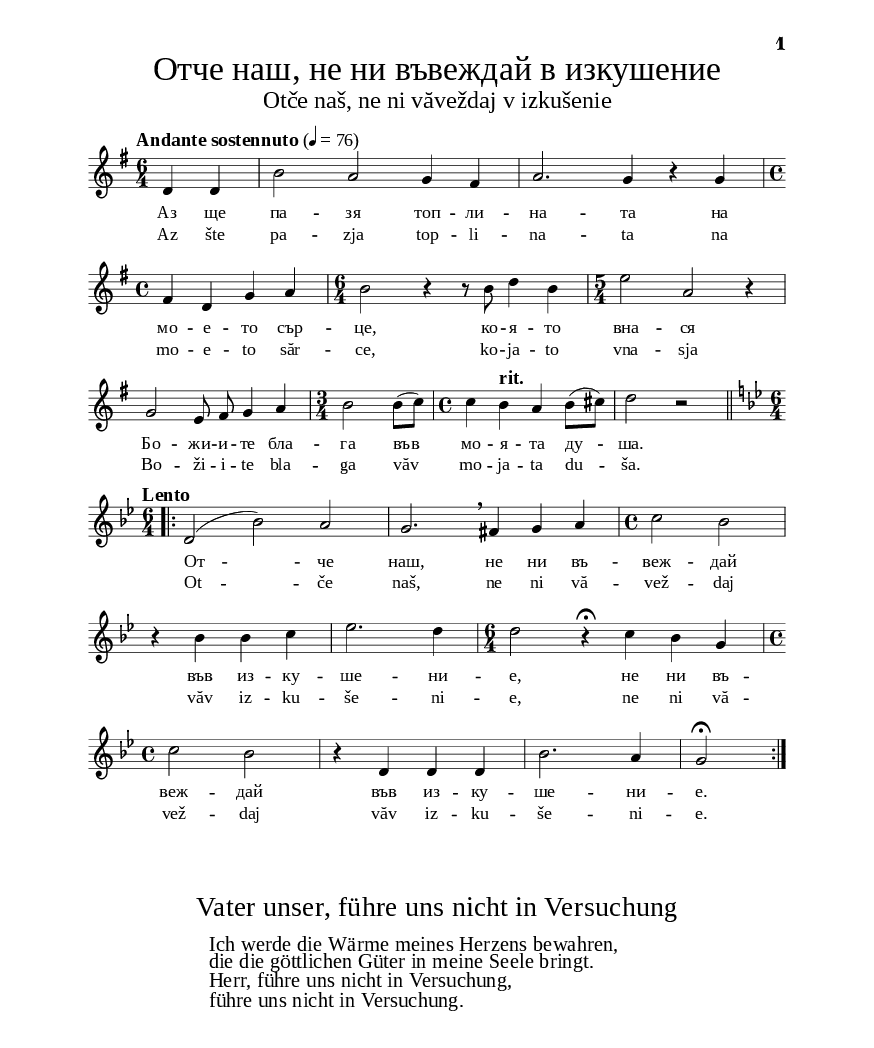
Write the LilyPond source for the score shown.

\version "2.24.3"

% include paper part and global functions
\include "include/globals.ily"

\bookpart {
  \label #'ref216
  \tocItem \markup "Отче наш, не ни ... – Otče naš, ne ni ... "
  \include "include/bookpart-paper.ily"
  \score {
    \include "include/score-layout.ily"

    \new Voice \absolute {
      \clef treble
      \key g \major
      \time 6/4
      \tempoFunc "Andante sostennuto" 4 "76"
      \autoBeamOff
      \partial 2
      d'4  d'4 | % 2
      b'2  a'2  g'4  fis'4 | % 3
      a'2.  g'4 r4  g'4 \break | % 4
      \time 4/4  | % 4
      fis'4  d'4  g'4  a'4 | % 5
      \time 6/4  | % 5
      b'2 r4 r8 b'8 d''4 b'4 | % 6
      \time 5/4  | % 6
      e''2  a'2 r4 \break | % 7
      g'2  e'8  fis'8  g'4  a'4 | % 8
      \time 3/4  | % 8
      b'2 b'8 ( [ c''8 ) ] | % 9
      \time 4/4  | % 9
      c''4 \tempo"rit." b'4 a'4
      b'8 ( [ cis''8 ) ]  |
      d''2 r2   \bar ".|:-||"
      | % 11
      \key g \minor \time 6/4 \break | % 11
      \tempo "Lento" d'2 ( bes'2 )
      a'2 | % 12
      g'2.  \breathe fis'4  g'4  a'4
      | % 13
      \time 4/4  | % 13
      c''2 bes'2 \break | % 14
      r4 bes'4 bes'4 c''4 | % 15
      es''2. d''4 | % 16
      \time 6/4  | % 16
      d''2 r4 ^\fermata c''4 bes'4
      g'4 \break | % 17
      \time 4/4  | % 17
      c''2 bes'2 | % 18
      r4  d'4  d'4  d'4 | % 19
      bes'2.  a'4 |
      g'2 \fermata  \bar ":|."

    }

    \addlyrics {
      Аз ще па -- зя топ -- ли -- на --
      та на мо -- е -- то сър -- це, ко --
      я -- то вна -- ся Бо -- жи -- и -- те
      бла -- га във  мо -- я -- та ду
      -- ша. От -- че наш, не ни
      въ -- веж -- дай във из -- ку -- ше
      -- ни -- е, не ни въ -- веж -- дай
      във из -- ку -- ше -- ни -- е.}
      \addlyrics {
        Az šte pa -- zja top -- li -- na --
        ta na mo -- e -- to săr -- ce, ko --
        ja -- to vna -- sja Bo -- ži -- i -- te
        bla -- ga văv  mo -- ja -- ta du
        -- ša. Ot -- če naš, ne ni
        vă -- vež -- daj văv iz -- ku -- še
        -- ni -- e, ne ni vă -- vež -- daj
        văv iz -- ku -- še -- ni -- e.}

        \header {
          title = \titleFunc "Отче наш, не ни въвеждай в изкушение" "Otče naš, ne ni văveždaj v izkušenie"
        }

        \midi{}

      } % score

      \markup \vspace #3

      \version "2.24.4"

\markup \fill-line { \fontsize #deTitleFontSize "Vater unser, führe uns nicht in Versuchung" }
\markup \null
\markup \null
\markup \abs-fontsize #10 {
  \hspace #15
  \override #`(baseline-skip . ,deCoupletBaselineSkip)

  \column {


 \line { " "Ich werde die Wärme meines Herzens bewahren,}

 \line { " "die die göttlichen Güter in meine Seele bringt.}

 \line { " "Herr, führe uns nicht in Versuchung,}

 \line { " "führe uns nicht in Versuchung.}


  }
}


    } % bookpart

    % Più mosso
    %
